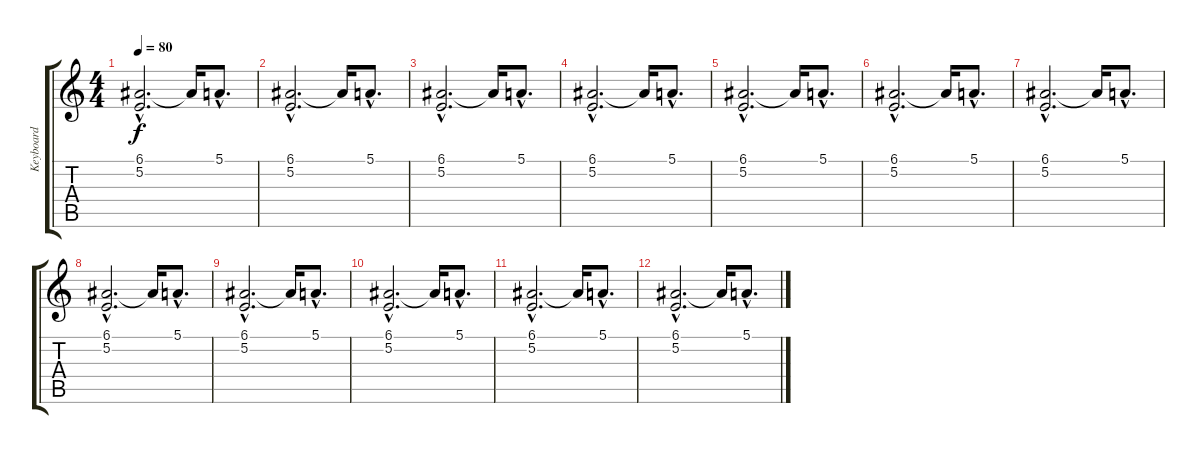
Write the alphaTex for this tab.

\track ("Keyboard" "Keyboard") {instrument choiraahs}
\staff {score tabs}
\tuning (E4 B3 G3 D3 A2 E2) {hide}
\ts (4 4)
\tempo 80
\clef g2
\ks c
(6.1{hac} 5.2{hac}).2{d dy f} 6.1{t}.16 5.1{hac}.8{d} |
(6.1{hac} 5.2{hac}).2{d} 6.1{t}.16 5.1{hac}.8{d} |
(6.1{hac} 5.2{hac}).2{d} 6.1{t}.16 5.1{hac}.8{d} |
(6.1{hac} 5.2{hac}).2{d} 6.1{t}.16 5.1{hac}.8{d} |
(6.1{hac} 5.2{hac}).2{d volume 3} 6.1{t}.16 5.1{hac}.8{d} |
(6.1{hac} 5.2{hac}).2{d} 6.1{t}.16 5.1{hac}.8{d} |
(6.1{hac} 5.2{hac}).2{d volume 2} 6.1{t}.16 5.1{hac}.8{d} |
(6.1{hac} 5.2{hac}).2{d} 6.1{t}.16 5.1{hac}.8{d} |
(6.1{hac} 5.2{hac}).2{d volume 2} 6.1{t}.16 5.1{hac}.8{d} |
(6.1{hac} 5.2{hac}).2{d} 6.1{t}.16 5.1{hac}.8{d} |
(6.1{hac} 5.2{hac}).2{d volume 0} 6.1{t}.16 5.1{hac}.8{d} |
(6.1{hac} 5.2{hac}).2{d} 6.1{t}.16 5.1{hac}.8{d}
